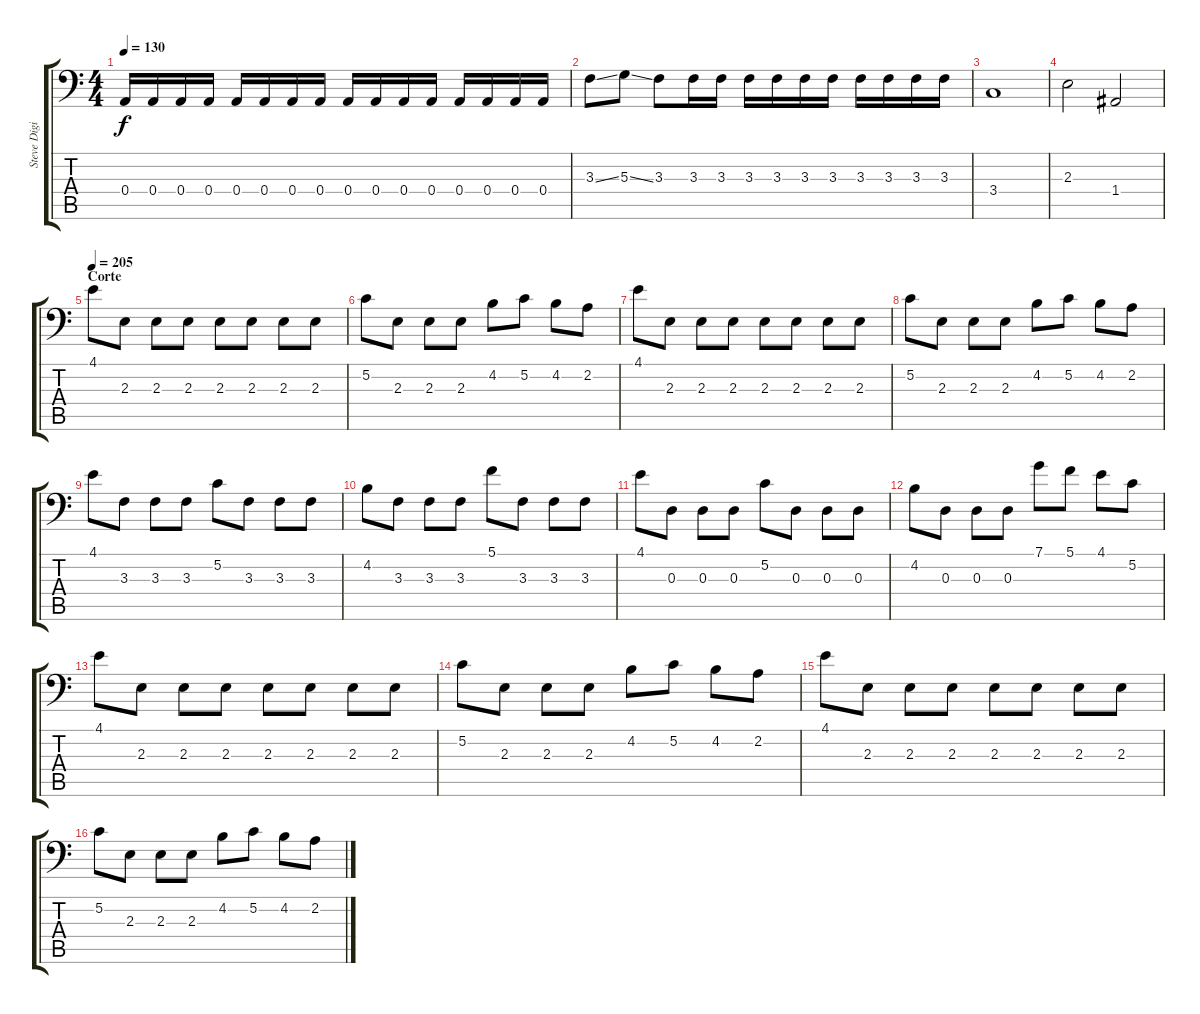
\track ("Steve Digiorgio" "Steve Digi") {instrument electricbasspick}
\staff {score tabs}
\tuning (C3 G2 D2 A1 E1 B0) {hide}
\ts (4 4)
\tempo 130
\clef f4
\ks c
0.4.16{dy f} 0.4.16 0.4.16 0.4.16 0.4.16 0.4.16 0.4.16 0.4.16 0.4.16 0.4.16 0.4.16 0.4.16 0.4.16 0.4.16 0.4.16 0.4.16 |
3.3{ss}.8 5.3{ss}.8 3.3.8 3.3.16 3.3.16 3.3.16 3.3.16 3.3.16 3.3.16 3.3.16 3.3.16 3.3.16 3.3.16 |
3.4.1 |
2.3.2 1.4.2 |
\section ("" "Corte")
\tempo 205
4.1.8 2.3.8 2.3.8 2.3.8 2.3.8 2.3.8 2.3.8 2.3.8 |
5.2.8 2.3.8 2.3.8 2.3.8 4.2.8 5.2.8 4.2.8 2.2.8 |
4.1.8 2.3.8 2.3.8 2.3.8 2.3.8 2.3.8 2.3.8 2.3.8 |
5.2.8 2.3.8 2.3.8 2.3.8 4.2.8 5.2.8 4.2.8 2.2.8 |
4.1.8 3.3.8 3.3.8 3.3.8 5.2.8 3.3.8 3.3.8 3.3.8 |
4.2.8 3.3.8 3.3.8 3.3.8 5.1.8 3.3.8 3.3.8 3.3.8 |
4.1.8 0.3.8 0.3.8 0.3.8 5.2.8 0.3.8 0.3.8 0.3.8 |
4.2.8 0.3.8 0.3.8 0.3.8 7.1.8 5.1.8 4.1.8 5.2.8 |
4.1.8 2.3.8 2.3.8 2.3.8 2.3.8 2.3.8 2.3.8 2.3.8 |
5.2.8 2.3.8 2.3.8 2.3.8 4.2.8 5.2.8 4.2.8 2.2.8 |
4.1.8 2.3.8 2.3.8 2.3.8 2.3.8 2.3.8 2.3.8 2.3.8 |
5.2.8 2.3.8 2.3.8 2.3.8 4.2.8 5.2.8 4.2.8 2.2.8
